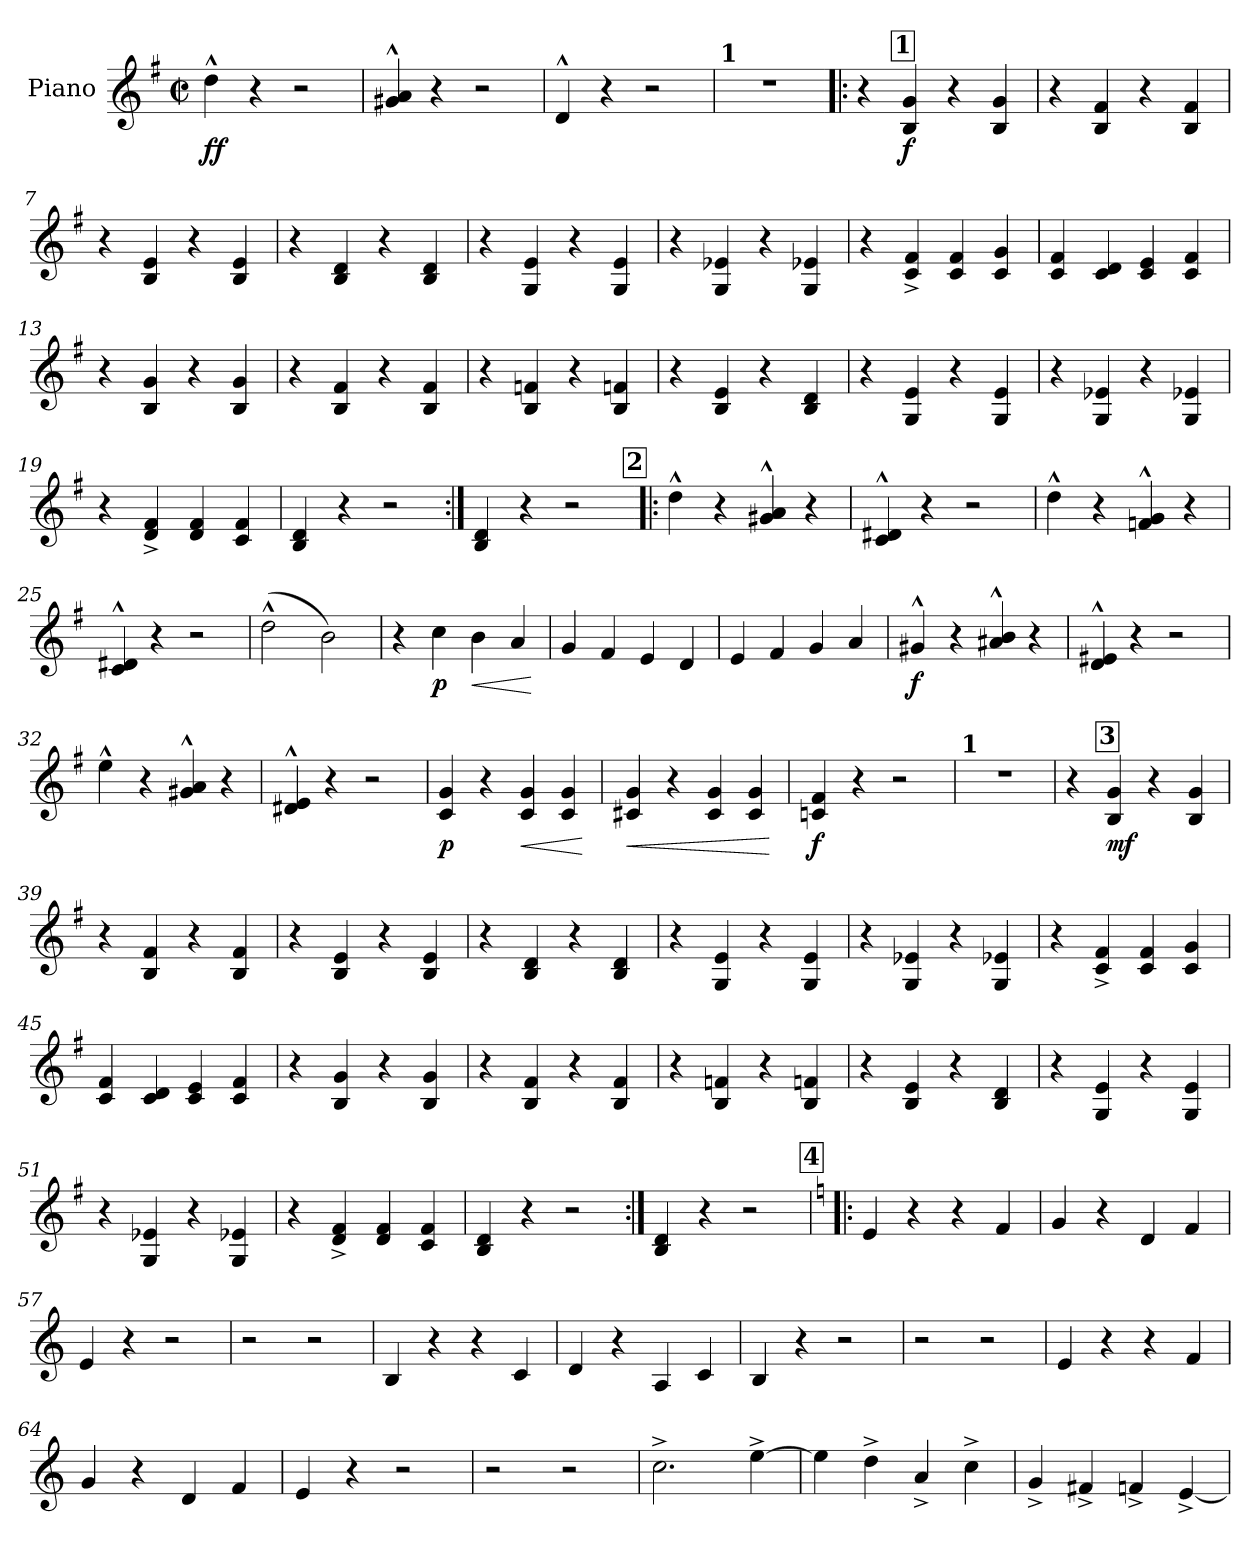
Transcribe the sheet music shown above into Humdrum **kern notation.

**kern	**dynam
*part1	*part1
*staff1	*staff1
*I"Piano	*
*I'Pno.	*
*clefG2	*
*k[f#]	*
*M2/2	*
*met(c|)	*
*MM240	*
=1	=1
!	!LO:DY:b
4dd^^\	ff
4r	.
2r	.
=2	=2
4g#X/^^ 4a/^^	.
4r	.
2r	.
=3	=3
4d^^/	.
4r	.
2r	.
=4	=4
!LO:TX:a:B:t=1	!
1r	.
!!LO:REH:place=s1:a:B:fs=14:t=1:qo=1
=5!|:	=5!|:
4r	.
!	!LO:DY:b
4B/ 4g/	f
4r	.
4B/ 4g/	.
=6	=6
4r	.
4B/ 4f#/	.
4r	.
4B/ 4f#/	.
=7	=7
4r	.
4B/ 4e/	.
4r	.
4B/ 4e/	.
=8	=8
4r	.
4B/ 4d/	.
4r	.
4B/ 4d/	.
=9	=9
4r	.
4G/ 4e/	.
4r	.
4G/ 4e/	.
!!LO:LB:g=z
=10	=10
4r	.
4G/ 4e-X/	.
4r	.
4G/ 4e-X/	.
=11	=11
4r	.
4c/^ 4f#/^	.
4c/ 4f#/	.
4c/ 4g/	.
=12	=12
4c/ 4f#/	.
4c/ 4d/	.
4c/ 4e/	.
4c/ 4f#/	.
=13	=13
4r	.
4B/ 4g/	.
4r	.
4B/ 4g/	.
=14	=14
4r	.
4B/ 4f#/	.
4r	.
4B/ 4f#/	.
=15	=15
4r	.
4B/ 4fn/	.
4r	.
4B/ 4fn/	.
=16	=16
4r	.
4B/ 4e/	.
4r	.
4B/ 4d/	.
=17	=17
4r	.
4G/ 4e/	.
4r	.
4G/ 4e/	.
!!LO:LB:g=z
=18	=18
4r	.
4G/ 4e-X/	.
4r	.
4G/ 4e-X/	.
=19	=19
4r	.
4d/^ 4f#/^	.
4d/ 4f#/	.
4c/ 4f#/	.
=20	=20
4B/ 4d/	.
4r	.
2r	.
=21:|!	=21:|!
4B/ 4d/	.
4r	.
2r	.
!!LO:REH:place=s1:a:B:fs=14:t=2
=22!|:	=22!|:
4dd^^\	.
4r	.
4g#X/^^ 4a/^^	.
4r	.
=23	=23
4c/^^ 4d#X/^^	.
4r	.
2r	.
=24	=24
4dd^^\	.
4r	.
4fn/^^ 4g/^^	.
4r	.
=25	=25
4c/^^ 4d#X/^^	.
4r	.
2r	.
=26	=26
(2dd^^\	.
2b\)	.
!!LO:LB:g=z
=27	=27
4r	.
!	!LO:DY:b
4cc\	p
!	!LO:HP:b
4b\	<
4a/	.
.	[
=28	=28
4g/	.
4f#/	.
4e/	.
4d/	.
=29	=29
4e/	.
4f#/	.
4g/	.
4a/	.
=30	=30
!	!LO:DY:b
4g#X^^/	f
4r	.
4a#X/^^ 4b/^^	.
4r	.
=31	=31
4d/^^ 4e#X/^^	.
4r	.
2r	.
=32	=32
4ee^^\	.
4r	.
4g#X/^^ 4a/^^	.
4r	.
=33	=33
4d#X/^^ 4e/^^	.
4r	.
2r	.
=34	=34
!	!LO:DY:b
4c/ 4g/	p
4r	.
!	!LO:HP:b
4c/ 4g/	<
4c/ 4g/	.
.	[
!!LO:LB:g=z
=35	=35
!	!LO:HP:b
4c#X/ 4g/	<
4r	.
4c#/ 4g/	.
4c#/ 4g/	.
.	[
=36	=36
!	!LO:DY:b
4cn/ 4f#/	f
4r	.
2r	.
=37	=37
!LO:TX:a:B:t=1	!
1r	.
!!LO:REH:place=s1:a:B:fs=14:t=3:qo=1
=38	=38
4r	.
!	!LO:DY:b
4B/ 4g/	mf
4r	.
4B/ 4g/	.
=39	=39
4r	.
4B/ 4f#/	.
4r	.
4B/ 4f#/	.
=40	=40
4r	.
4B/ 4e/	.
4r	.
4B/ 4e/	.
=41	=41
4r	.
4B/ 4d/	.
4r	.
4B/ 4d/	.
=42	=42
4r	.
4G/ 4e/	.
4r	.
4G/ 4e/	.
=43	=43
4r	.
4G/ 4e-X/	.
4r	.
4G/ 4e-X/	.
!!LO:LB:g=z
=44	=44
4r	.
4c/^ 4f#/^	.
4c/ 4f#/	.
4c/ 4g/	.
=45	=45
4c/ 4f#/	.
4c/ 4d/	.
4c/ 4e/	.
4c/ 4f#/	.
=46	=46
4r	.
4B/ 4g/	.
4r	.
4B/ 4g/	.
=47	=47
4r	.
4B/ 4f#/	.
4r	.
4B/ 4f#/	.
=48	=48
4r	.
4B/ 4fn/	.
4r	.
4B/ 4fn/	.
=49	=49
4r	.
4B/ 4e/	.
4r	.
4B/ 4d/	.
=50	=50
4r	.
4G/ 4e/	.
4r	.
4G/ 4e/	.
=51	=51
4r	.
4G/ 4e-X/	.
4r	.
4G/ 4e-X/	.
!!LO:LB:g=z
=52	=52
4r	.
4d/^ 4f#/^	.
4d/ 4f#/	.
4c/ 4f#/	.
=53	=53
4B/ 4d/	.
4r	.
2r	.
=54:|!	=54:|!
4B/ 4d/	.
4r	.
2r	.
!!LO:REH:place=s1:a:B:fs=14:t=4
=55!|:	=55!|:
*k[]	*
4e/	.
4r	.
4r	.
4f/	.
=56	=56
4g/	.
4r	.
4d/	.
4f/	.
=57	=57
4e/	.
4r	.
2r	.
=58	=58
2r	.
2r	.
=59	=59
4B/	.
4r	.
4r	.
4c/	.
=60	=60
4d/	.
4r	.
4A/	.
4c/	.
!!LO:LB:g=z
=61	=61
4B/	.
4r	.
2r	.
=62	=62
2r	.
2r	.
=63	=63
4e/	.
4r	.
4r	.
4f/	.
=64	=64
4g/	.
4r	.
4d/	.
4f/	.
=65	=65
4e/	.
4r	.
2r	.
=66	=66
2r	.
2r	.
=67	=67
2.cc^\	.
[4ee^\	.
=68	=68
4ee\]	.
4dd^\	.
4a^/	.
4cc^\	.
=69	=69
4g^/	.
4f#X^/	.
4fn^/	.
[4e^/	.
=	=
*-	*-
